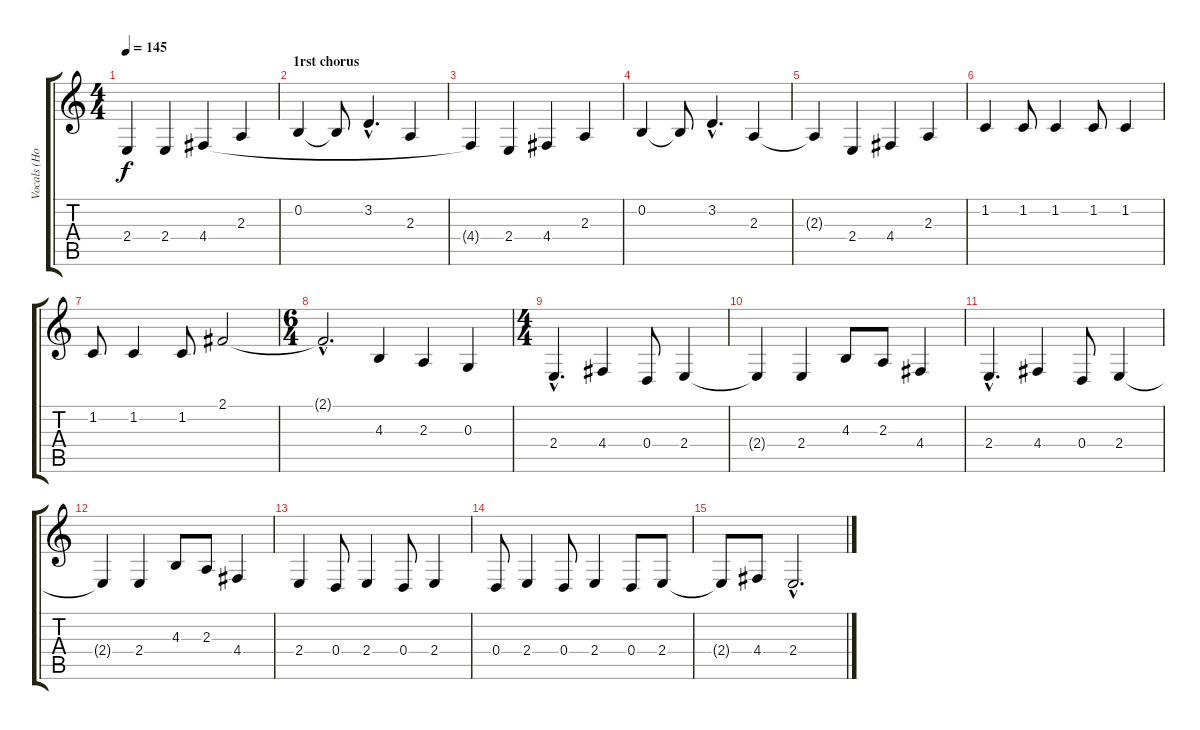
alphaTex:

\track ("Vocals (Hogson)" "Vocals (Ho") {instrument lead6voice}
\staff {score tabs}
\tuning (E4 B3 G3 D3 A2 E2) {hide}
\ts (4 4)
\tempo 145
\clef g2
\ks c
2.4{t}.4{dy f} 2.4.4 4.4.4 2.3.4 |
\section ("" "1rst chorus")
0.2.4 0.2{t}.8 3.2{hac}.4{d} 2.3.4 |
4.4{t}.4 2.4.4 4.4.4 2.3.4 |
0.2.4 0.2{t}.8 3.2{hac}.4{d} 2.3.4 |
2.3{t}.4 2.4.4 4.4.4 2.3.4 |
1.2.4 1.2.8 1.2.4 1.2.8 1.2.4 |
1.2.8 1.2.4 1.2.8 2.1.2 |
\ts (6 4)
2.1{hac t}.2{d} 4.3.4 2.3.4 0.3.4 |
\ts (4 4)
2.4{hac}.4{d} 4.4.4 0.4.8 2.4.4 |
2.4{t}.4 2.4.4 4.3.8 2.3.8 4.4.4 |
2.4{hac}.4{d} 4.4.4 0.4.8 2.4.4 |
2.4{t}.4 2.4.4 4.3.8 2.3.8 4.4.4 |
2.4.4 0.4.8 2.4.4 0.4.8 2.4.4 |
0.4.8 2.4.4 0.4.8 2.4.4 0.4.8 2.4.8 |
2.4{t}.8 4.4.8 2.4{hac}.2{d}
